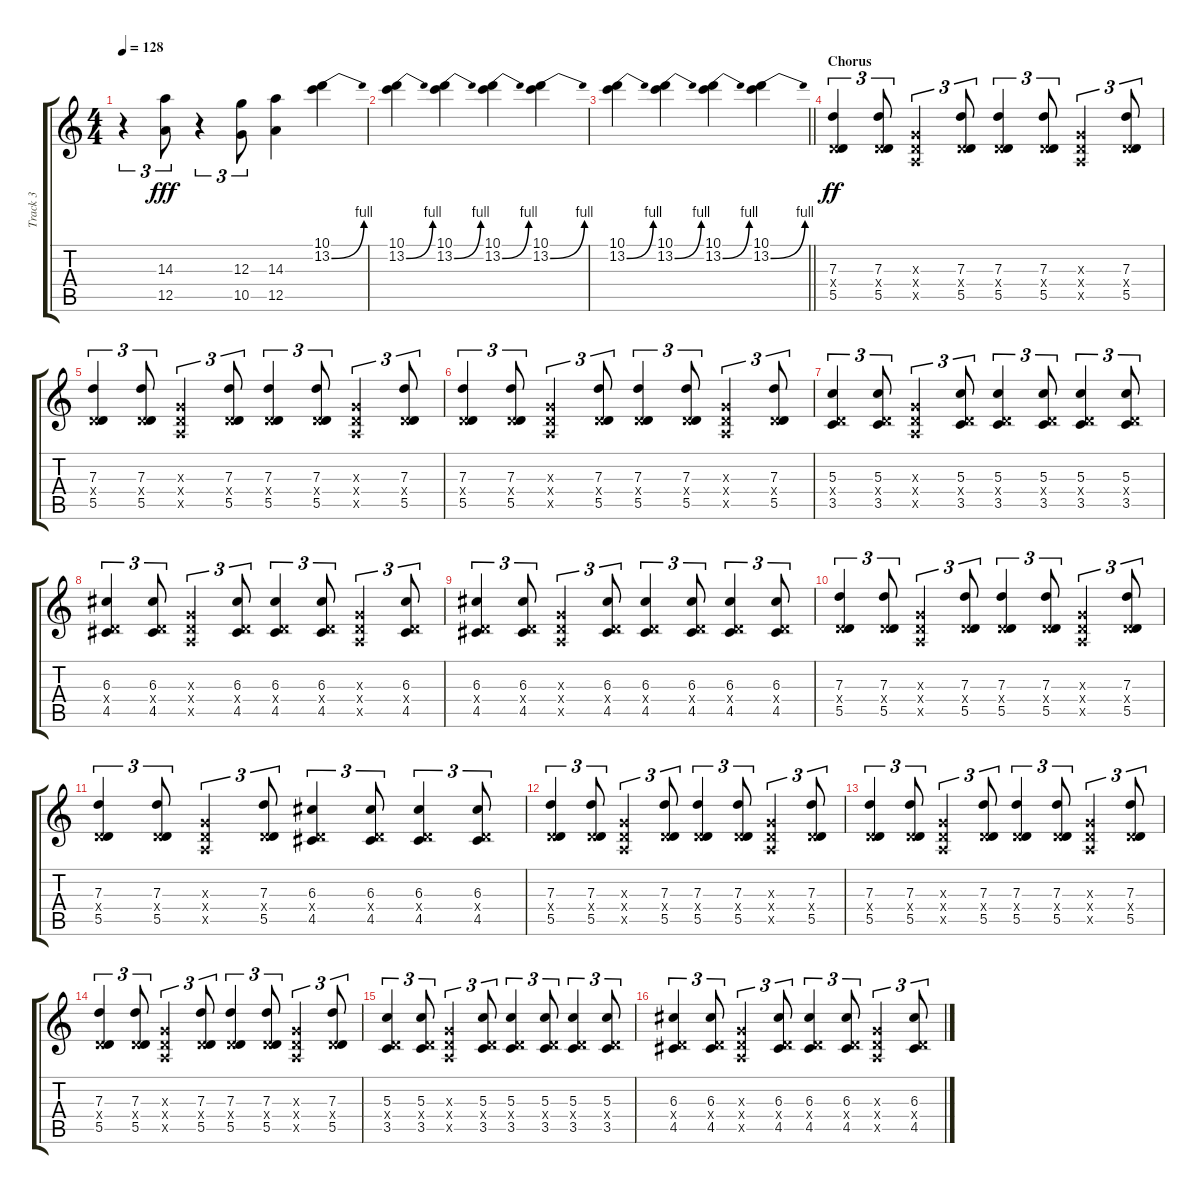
\track ("Track 3" "Track 3") {instrument distortionguitar}
\staff {score tabs}
\tuning (E4 B3 G3 D3 A2 D2) {hide}
\ts (4 4)
\tempo 128
\clef g2
\ks c
r.4{tu (3 2) dy fff} (14.3 12.5).8{tu (3 2)} r.4{tu (3 2)} (12.3 10.5).8{tu (3 2)} (14.3 12.5).4 (10.1 13.2{be (bend 0 0 60 4)}).4 |
(10.1 13.2{be (bend 0 0 60 4)}).4 (10.1 13.2{be (bend 0 0 60 4)}).4 (10.1 13.2{be (bend 0 0 60 4)}).4 (10.1 13.2{be (bend 0 0 60 4)}).4 |
\barLineRight lightlight
(10.1 13.2{be (bend 0 0 60 4)}).4 (10.1 13.2{be (bend 0 0 60 4)}).4 (10.1 13.2{be (bend 0 0 60 4)}).4 (10.1 13.2{be (bend 0 0 60 4)}).4 |
\section ("" "Chorus")
(7.3 0.4{x} 5.5).4{tu (3 2) dy ff} (7.3 0.4{x} 5.5).8{tu (3 2)} (0.3{x} 0.4{x} 0.5{x}).4{tu (3 2)} (7.3 0.4{x} 5.5).8{tu (3 2)} (7.3 0.4{x} 5.5).4{tu (3 2)} (7.3 0.4{x} 5.5).8{tu (3 2)} (0.3{x} 0.4{x} 0.5{x}).4{tu (3 2)} (7.3 0.4{x} 5.5).8{tu (3 2)} |
(7.3 0.4{x} 5.5).4{tu (3 2)} (7.3 0.4{x} 5.5).8{tu (3 2)} (0.3{x} 0.4{x} 0.5{x}).4{tu (3 2)} (7.3 0.4{x} 5.5).8{tu (3 2)} (7.3 0.4{x} 5.5).4{tu (3 2)} (7.3 0.4{x} 5.5).8{tu (3 2)} (0.3{x} 0.4{x} 0.5{x}).4{tu (3 2)} (7.3 0.4{x} 5.5).8{tu (3 2)} |
(7.3 0.4{x} 5.5).4{tu (3 2)} (7.3 0.4{x} 5.5).8{tu (3 2)} (0.3{x} 0.4{x} 0.5{x}).4{tu (3 2)} (7.3 0.4{x} 5.5).8{tu (3 2)} (7.3 0.4{x} 5.5).4{tu (3 2)} (7.3 0.4{x} 5.5).8{tu (3 2)} (0.3{x} 0.4{x} 0.5{x}).4{tu (3 2)} (7.3 0.4{x} 5.5).8{tu (3 2)} |
(5.3 0.4{x} 3.5).4{tu (3 2)} (5.3 0.4{x} 3.5).8{tu (3 2)} (0.3{x} 0.4{x} 0.5{x}).4{tu (3 2)} (5.3 0.4{x} 3.5).8{tu (3 2)} (5.3 0.4{x} 3.5).4{tu (3 2)} (5.3 0.4{x} 3.5).8{tu (3 2)} (5.3 0.4{x} 3.5).4{tu (3 2)} (5.3 0.4{x} 3.5).8{tu (3 2)} |
(6.3 0.4{x} 4.5).4{tu (3 2)} (6.3 0.4{x} 4.5).8{tu (3 2)} (0.3{x} 0.4{x} 0.5{x}).4{tu (3 2)} (6.3 0.4{x} 4.5).8{tu (3 2)} (6.3 0.4{x} 4.5).4{tu (3 2)} (6.3 0.4{x} 4.5).8{tu (3 2)} (0.3{x} 0.4{x} 0.5{x}).4{tu (3 2)} (6.3 0.4{x} 4.5).8{tu (3 2)} |
(6.3 0.4{x} 4.5).4{tu (3 2)} (6.3 0.4{x} 4.5).8{tu (3 2)} (0.3{x} 0.4{x} 0.5{x}).4{tu (3 2)} (6.3 0.4{x} 4.5).8{tu (3 2)} (6.3 0.4{x} 4.5).4{tu (3 2)} (6.3 0.4{x} 4.5).8{tu (3 2)} (6.3 0.4{x} 4.5).4{tu (3 2)} (6.3 0.4{x} 4.5).8{tu (3 2)} |
(7.3 0.4{x} 5.5).4{tu (3 2)} (7.3 0.4{x} 5.5).8{tu (3 2)} (0.3{x} 0.4{x} 0.5{x}).4{tu (3 2)} (7.3 0.4{x} 5.5).8{tu (3 2)} (7.3 0.4{x} 5.5).4{tu (3 2)} (7.3 0.4{x} 5.5).8{tu (3 2)} (0.3{x} 0.4{x} 0.5{x}).4{tu (3 2)} (7.3 0.4{x} 5.5).8{tu (3 2)} |
(7.3 0.4{x} 5.5).4{tu (3 2)} (7.3 0.4{x} 5.5).8{tu (3 2)} (0.3{x} 0.4{x} 0.5{x}).4{tu (3 2)} (7.3 0.4{x} 5.5).8{tu (3 2)} (6.3 0.4{x} 4.5).4{tu (3 2)} (6.3 0.4{x} 4.5).8{tu (3 2)} (6.3 0.4{x} 4.5).4{tu (3 2)} (6.3 0.4{x} 4.5).8{tu (3 2)} |
(7.3 0.4{x} 5.5).4{tu (3 2)} (7.3 0.4{x} 5.5).8{tu (3 2)} (0.3{x} 0.4{x} 0.5{x}).4{tu (3 2)} (7.3 0.4{x} 5.5).8{tu (3 2)} (7.3 0.4{x} 5.5).4{tu (3 2)} (7.3 0.4{x} 5.5).8{tu (3 2)} (0.3{x} 0.4{x} 0.5{x}).4{tu (3 2)} (7.3 0.4{x} 5.5).8{tu (3 2)} |
(7.3 0.4{x} 5.5).4{tu (3 2)} (7.3 0.4{x} 5.5).8{tu (3 2)} (0.3{x} 0.4{x} 0.5{x}).4{tu (3 2)} (7.3 0.4{x} 5.5).8{tu (3 2)} (7.3 0.4{x} 5.5).4{tu (3 2)} (7.3 0.4{x} 5.5).8{tu (3 2)} (0.3{x} 0.4{x} 0.5{x}).4{tu (3 2)} (7.3 0.4{x} 5.5).8{tu (3 2)} |
(7.3 0.4{x} 5.5).4{tu (3 2)} (7.3 0.4{x} 5.5).8{tu (3 2)} (0.3{x} 0.4{x} 0.5{x}).4{tu (3 2)} (7.3 0.4{x} 5.5).8{tu (3 2)} (7.3 0.4{x} 5.5).4{tu (3 2)} (7.3 0.4{x} 5.5).8{tu (3 2)} (0.3{x} 0.4{x} 0.5{x}).4{tu (3 2)} (7.3 0.4{x} 5.5).8{tu (3 2)} |
(5.3 0.4{x} 3.5).4{tu (3 2)} (5.3 0.4{x} 3.5).8{tu (3 2)} (0.3{x} 0.4{x} 0.5{x}).4{tu (3 2)} (5.3 0.4{x} 3.5).8{tu (3 2)} (5.3 0.4{x} 3.5).4{tu (3 2)} (5.3 0.4{x} 3.5).8{tu (3 2)} (5.3 0.4{x} 3.5).4{tu (3 2)} (5.3 0.4{x} 3.5).8{tu (3 2)} |
(6.3 0.4{x} 4.5).4{tu (3 2)} (6.3 0.4{x} 4.5).8{tu (3 2)} (0.3{x} 0.4{x} 0.5{x}).4{tu (3 2)} (6.3 0.4{x} 4.5).8{tu (3 2)} (6.3 0.4{x} 4.5).4{tu (3 2)} (6.3 0.4{x} 4.5).8{tu (3 2)} (0.3{x} 0.4{x} 0.5{x}).4{tu (3 2)} (6.3 0.4{x} 4.5).8{tu (3 2)}
